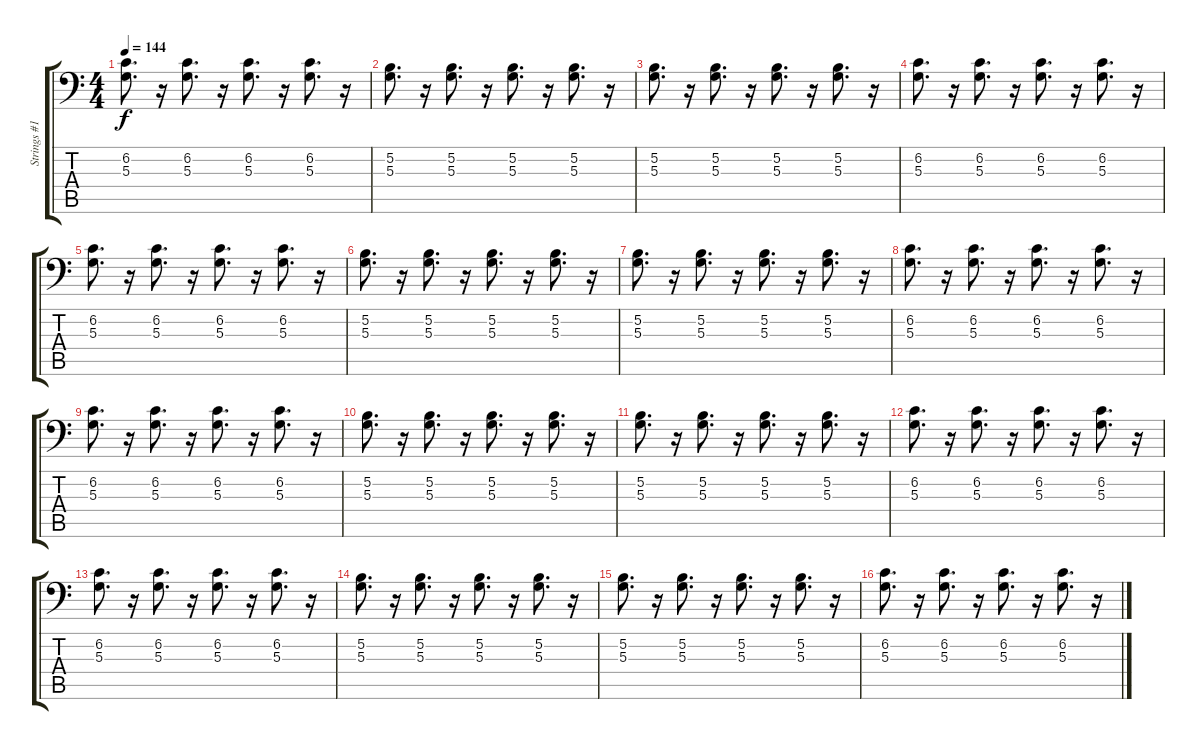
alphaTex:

\track ("Strings #1" "Strings #1") {instrument viola}
\staff {score tabs}
\tuning (B3 Gb3 D3 A2 E2 A1) {hide}
\ts (4 4)
\tempo 144
\clef f4
\ks c
(6.2 5.3).8{d dy f} r.16 (6.2 5.3).8{d} r.16 (6.2 5.3).8{d} r.16 (6.2 5.3).8{d} r.16 |
(5.2 5.3).8{d} r.16 (5.2 5.3).8{d} r.16 (5.2 5.3).8{d} r.16 (5.2 5.3).8{d} r.16 |
(5.2 5.3).8{d} r.16 (5.2 5.3).8{d} r.16 (5.2 5.3).8{d} r.16 (5.2 5.3).8{d} r.16 |
(6.2 5.3).8{d} r.16 (6.2 5.3).8{d} r.16 (6.2 5.3).8{d} r.16 (6.2 5.3).8{d} r.16 |
(6.2 5.3).8{d} r.16 (6.2 5.3).8{d} r.16 (6.2 5.3).8{d} r.16 (6.2 5.3).8{d} r.16 |
(5.2 5.3).8{d} r.16 (5.2 5.3).8{d} r.16 (5.2 5.3).8{d} r.16 (5.2 5.3).8{d} r.16 |
(5.2 5.3).8{d} r.16 (5.2 5.3).8{d} r.16 (5.2 5.3).8{d} r.16 (5.2 5.3).8{d} r.16 |
(6.2 5.3).8{d} r.16 (6.2 5.3).8{d} r.16 (6.2 5.3).8{d} r.16 (6.2 5.3).8{d} r.16 |
(6.2 5.3).8{d} r.16 (6.2 5.3).8{d} r.16 (6.2 5.3).8{d} r.16 (6.2 5.3).8{d} r.16 |
(5.2 5.3).8{d} r.16 (5.2 5.3).8{d} r.16 (5.2 5.3).8{d} r.16 (5.2 5.3).8{d} r.16 |
(5.2 5.3).8{d} r.16 (5.2 5.3).8{d} r.16 (5.2 5.3).8{d} r.16 (5.2 5.3).8{d} r.16 |
(6.2 5.3).8{d volume 6} r.16 (6.2 5.3).8{d} r.16 (6.2 5.3).8{d} r.16 (6.2 5.3).8{d} r.16 |
(6.2 5.3).8{d} r.16 (6.2 5.3).8{d} r.16 (6.2 5.3).8{d} r.16 (6.2 5.3).8{d} r.16 |
(5.2 5.3).8{d} r.16 (5.2 5.3).8{d} r.16 (5.2 5.3).8{d} r.16 (5.2 5.3).8{d} r.16 |
(5.2 5.3).8{d} r.16 (5.2 5.3).8{d} r.16 (5.2 5.3).8{d} r.16 (5.2 5.3).8{d} r.16 |
(6.2 5.3).8{d volume 3} r.16 (6.2 5.3).8{d} r.16 (6.2 5.3).8{d} r.16 (6.2 5.3).8{d} r.16
